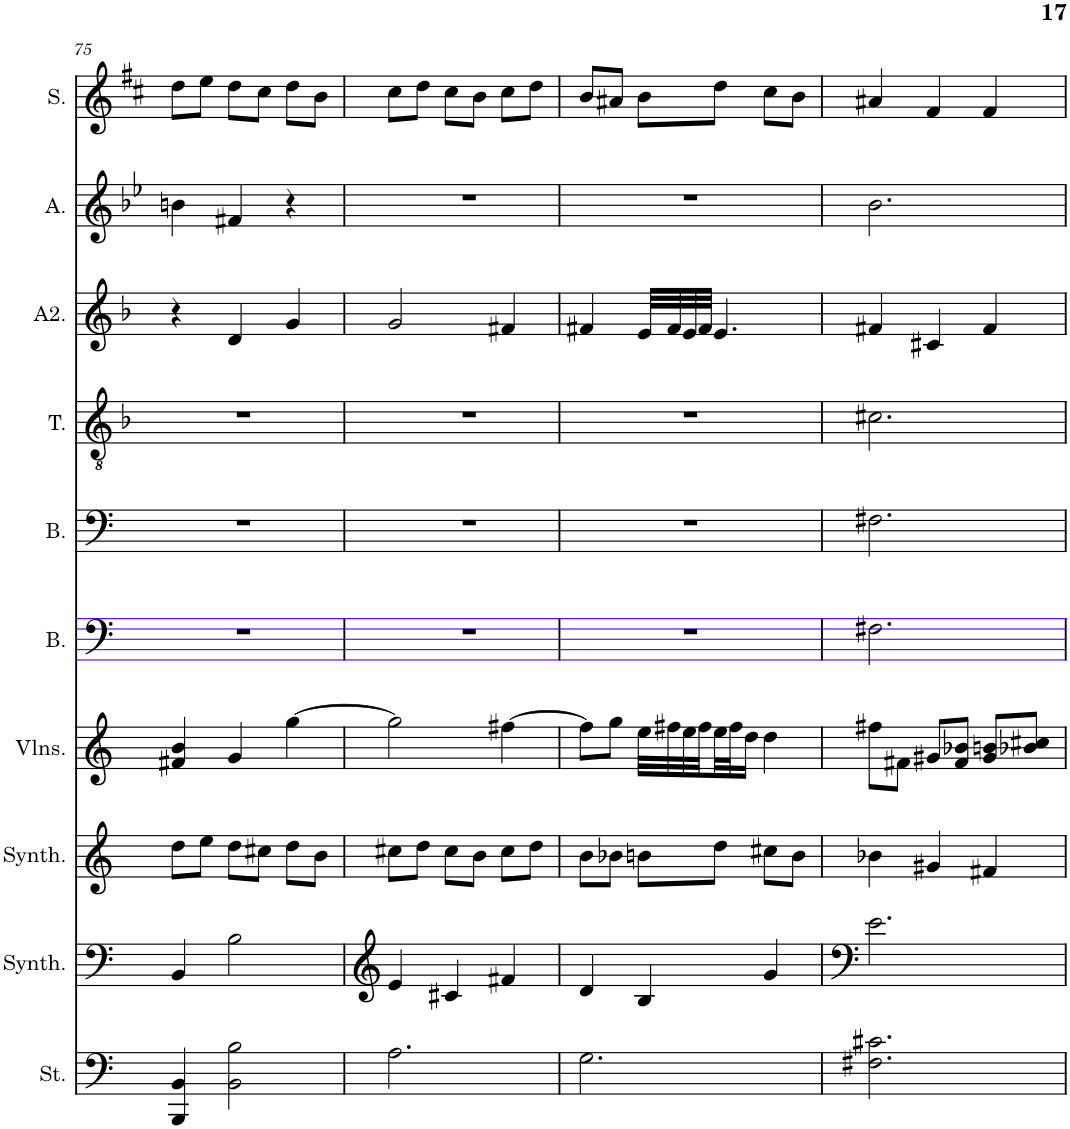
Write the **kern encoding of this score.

**kern	**kern	**kern	**kern	**kern	**kern	**kern	**kern	**kern	**kern
*part10	*part9	*part8	*part7	*part6	*part5	*part4	*part3	*part2	*part1
*staff10	*staff9	*staff8	*staff7	*staff6	*staff5	*staff4	*staff3	*staff2	*staff1
*I"Cordes, D'Bass/Strings, etc	*I"Synthétiseur d'instruments à cordes, Synth strings, etc	*I"Synthétiseur d'instruments à cordes, Synth strings 2	*I"Violons, 1st violins	*I"Basse 2	*I"Basse	*I"Ténor	*I"Alto 2	*I"Alto	*I"Soprano
*I'St.	*I'Synth.	*I'Synth.	*I'Vlns.	*I'B.	*I'B.	*I'T.	*I'A2.	*I'A.	*I'S.
!!LO:PB:g=z
*clefF4	*clefF4	*clefG2	*clefG2	*clefF4	*clefF4	*clefGv2	*clefG2	*clefG2	*clefG2
*k[]	*k[]	*k[]	*k[]	*k[]	*k[]	*k[b-]	*k[b-]	*k[b-e-]	*k[f#c#]
*M3/4	*M3/4	*M3/4	*M3/4	*M3/4	*M3/4	*M3/4	*M3/4	*M3/4	*M3/4
=75	=75	=75	=75	=75	=75	=75	=75	=75	=75
4BBB/ 4BB/	4BB/	8dd\L	4f#X/ 4b/	2.r	2.r	2.r	4r	4bn\	8dd\L
.	.	8ee\J	.	.	.	.	.	.	8ee\J
2BB\ 2B\	2B\	8dd\L	4g/	.	.	.	4d/	4f#X/	8dd\L
.	.	8cc#X\J	.	.	.	.	.	.	8cc#\J
.	.	8dd\L	[4gg\	.	.	.	4g/	4r	8dd\L
.	.	8b\J	.	.	.	.	.	.	8b\J
=76	=76	=76	=76	=76	=76	=76	=76	=76	=76
2.A\	4e/	8cc#X\L	2gg\]	2.r	2.r	2.r	2g/	2.r	8cc#\L
.	.	8dd\J	.	.	.	.	.	.	8dd\J
.	4c#X/	8cc#\L	.	.	.	.	.	.	8cc#\L
.	.	8b\J	.	.	.	.	.	.	8b\J
.	4f#X/	8cc#\L	[4ff#X\	.	.	.	4f#X/	.	8cc#\L
.	.	8dd\J	.	.	.	.	.	.	8dd\J
=77	=77	=77	=77	=77	=77	=77	=77	=77	=77
2.G\	4d/	8b\L	8ff#\L]	2.r	2.r	2.r	4f#X/	2.r	8b/L
.	.	8b-X\J	8gg\J	.	.	.	.	.	8a#X/J
.	4B/	8bn\L	32ee\LLL	.	.	.	32e/LLL	.	8b\L
.	.	.	32ff#X\	.	.	.	32f#/	.	.
.	.	.	32ee\	.	.	.	32e/	.	.
.	.	.	32ff#\	.	.	.	32f#/JJJ	.	.
.	.	8dd\J	32ee\	.	.	.	4.e/	.	8dd\J
.	.	.	32ff#\J	.	.	.	.	.	.
.	.	.	16dd\JJ	.	.	.	.	.	.
.	4g/	8cc#X\L	4dd\	.	.	.	.	.	8cc#\L
.	.	8b\J	.	.	.	.	.	.	8b\J
=78	=78	=78	=78	=78	=78	=78	=78	=78	=78
2.F#X\ 2.c#X\	2.e\	4b-X\	8ff#X\L	2.F#X\	2.F#X\	2.c#X\	4f#X/	2.b-\	4a#X/
.	.	.	8f#X\J	.	.	.	.	.	.
.	.	4g#X/	8g#X/L	.	.	.	4c#X/	.	4f#/
.	.	.	8f#/ 8b-X/J	.	.	.	.	.	.
.	.	4f#X/	8g#/ 8bn/L	.	.	.	4f#/	.	4f#/
.	.	.	8b-X/ 8cc#X/J	.	.	.	.	.	.
=	=	=	=	=	=	=	=	=	=
*-	*-	*-	*-	*-	*-	*-	*-	*-	*-
